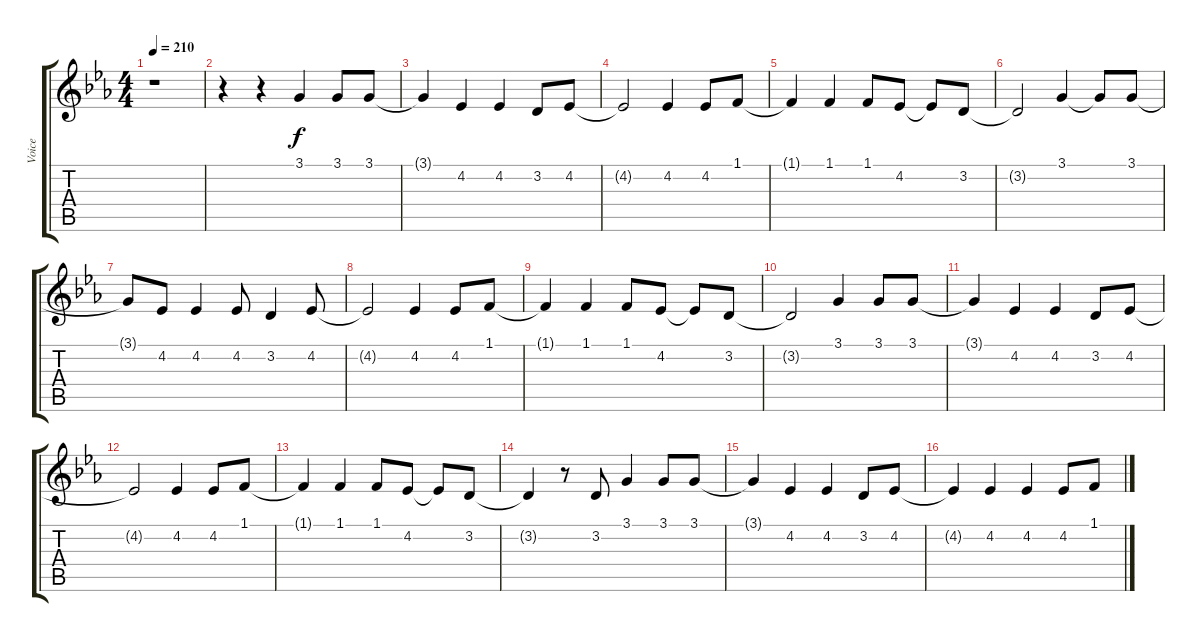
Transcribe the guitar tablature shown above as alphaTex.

\track ("Voice" "Voice") {instrument electricgrandpiano}
\staff {score tabs}
\tuning (E4 B3 G3 D3 A2 E2) {hide}
\ts (4 4)
\tempo 210
\clef g2
\ks cminor
r.1{dy f} |
r.4 r.4 3.1.4 3.1.8 3.1.8 |
3.1{t}.4 4.2.4 4.2.4 3.2.8 4.2.8 |
4.2{t}.2 4.2.4 4.2.8 1.1.8 |
1.1{t}.4 1.1.4 1.1.8 4.2.8 4.2{t}.8 3.2.8 |
3.2{t}.2 3.1.4 3.1{t}.8 3.1.8 |
3.1{t}.8 4.2.8 4.2.4 4.2.8 3.2.4 4.2.8 |
4.2{t}.2 4.2.4 4.2.8 1.1.8 |
1.1{t}.4 1.1.4 1.1.8 4.2.8 4.2{t}.8 3.2.8 |
3.2{t}.2 3.1.4 3.1.8 3.1.8 |
3.1{t}.4 4.2.4 4.2.4 3.2.8 4.2.8 |
4.2{t}.2 4.2.4 4.2.8 1.1.8 |
1.1{t}.4 1.1.4 1.1.8 4.2.8 4.2{t}.8 3.2.8 |
3.2{t}.4 r.8 3.2.8 3.1.4 3.1.8 3.1.8 |
3.1{t}.4 4.2.4 4.2.4 3.2.8 4.2.8 |
4.2{t}.4 4.2.4 4.2.4 4.2.8 1.1.8
